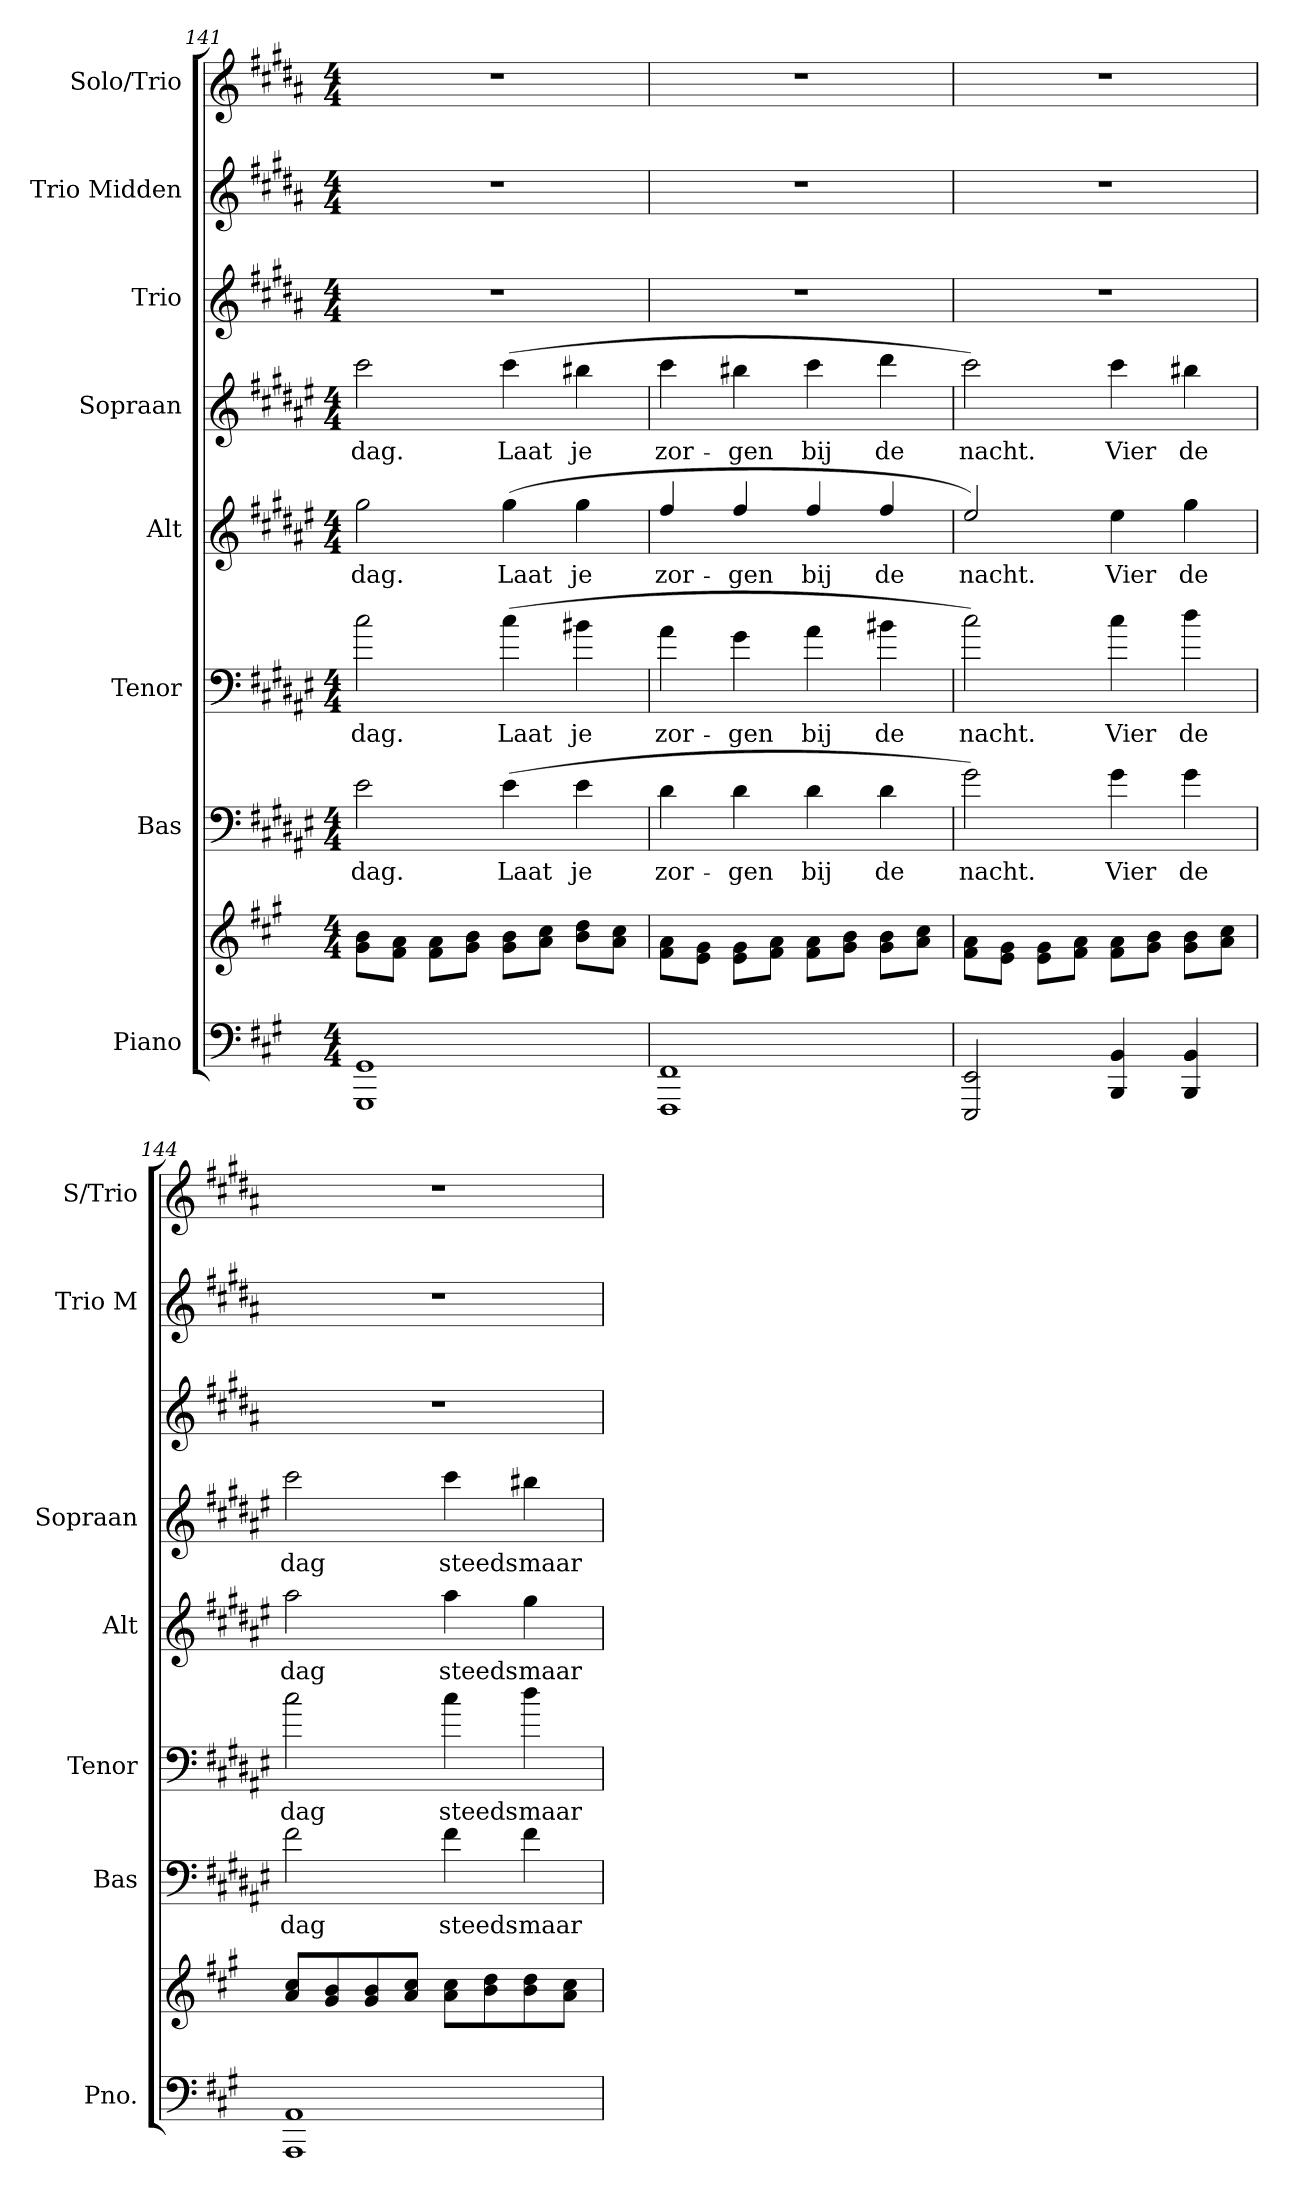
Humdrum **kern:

**kern	**kern	**kern	**text	**kern	**text	**kern	**text	**kern	**text	**kern	**kern	**kern
*part8	*part8	*part7	*part7	*part6	*part6	*part5	*part5	*part4	*part4	*part3	*part2	*part1
*staff9	*staff8	*staff7	*staff7	*staff6	*staff6	*staff5	*staff5	*staff4	*staff4	*staff3	*staff2	*staff1
*I"Piano	*	*I"Bas	*	*I"Tenor	*	*I"Alt	*	*I"Sopraan	*	*I"Trio	*I"Trio Midden	*I"Solo/Trio
*I'Pno.	*	*I'Bas	*	*I'Tenor	*	*I'Alt	*	*I'Sopraan	*	*	*I'Trio M	*I'S/Trio
!!LO:LB:g=z
*clefF4	*clefG2	*clefF4	*	*clefF4	*	*clefG2	*	*clefG2	*	*clefG2	*clefG2	*clefG2
*	*	*ITrd5c9	*	*ITrd5c9	*	*ITrd5c9	*	*ITrd5c9	*	*ITrd1c2	*ITrd1c2	*ITrd1c2
*k[f#c#g#]	*k[f#c#g#]	*k[f#c#g#]	*	*k[f#c#g#]	*	*k[f#c#g#]	*	*k[f#c#g#]	*	*k[f#c#g#]	*k[f#c#g#]	*k[f#c#g#]
*M4/4	*M4/4	*M4/4	*	*M4/4	*	*M4/4	*	*M4/4	*	*M4/4	*M4/4	*M4/4
=141	=141	=141	=141	=141	=141	=141	=141	=141	=141	=141	=141	=141
!	!	!	!LO:LY:b	!	!LO:LY:b	!	!LO:LY:b	!	!LO:LY:b	!	!	!
1GGG# 1GG#	8g#\ 8b\L	2G#\	dag.	2e\	dag.	2b\	dag.	2ee\	dag.	1r	1r	1r
.	8f#\ 8a\J	.	.	.	.	.	.	.	.	.	.	.
.	8f#\ 8a\L	.	.	.	.	.	.	.	.	.	.	.
.	8g#\ 8b\J	.	.	.	.	.	.	.	.	.	.	.
!	!	!	!LO:LY:b	!	!LO:LY:b	!	!LO:LY:b	!	!LO:LY:b	!	!	!
.	8g#\ 8b\L	(>4G#\	Laat	(>4e\	Laat	(>4b\	Laat	(>4ee\	Laat	.	.	.
.	8a\ 8cc#\J	.	.	.	.	.	.	.	.	.	.	.
!	!	!	!LO:LY:b	!	!LO:LY:b	!	!LO:LY:b	!	!LO:LY:b	!	!	!
.	8b\ 8dd\L	4G#\	je	4d#X\	je	4b\	je	4dd#X\	je	.	.	.
.	8a\ 8cc#\J	.	.	.	.	.	.	.	.	.	.	.
=142	=142	=142	=142	=142	=142	=142	=142	=142	=142	=142	=142	=142
!	!	!	!LO:LY:b	!	!LO:LY:b	!	!LO:LY:b	!	!LO:LY:b	!	!	!
1FFF# 1FF#	8f#\ 8a\L	4F#\	zor-	4c#\	zor-	4a/	zor-	4ee\	zor-	1r	1r	1r
.	8e\ 8g#\J	.	.	.	.	.	.	.	.	.	.	.
!	!	!	!LO:LY:b	!	!LO:LY:b	!	!LO:LY:b	!	!LO:LY:b	!	!	!
.	8e\ 8g#\L	4F#\	-gen	4B\	-gen	4a/	-gen	4dd#X\	-gen	.	.	.
.	8f#\ 8a\J	.	.	.	.	.	.	.	.	.	.	.
!	!	!	!LO:LY:b	!	!LO:LY:b	!	!LO:LY:b	!	!LO:LY:b	!	!	!
.	8f#\ 8a\L	4F#\	bij	4c#\	bij	4a/	bij	4ee\	bij	.	.	.
.	8g#\ 8b\J	.	.	.	.	.	.	.	.	.	.	.
!	!	!	!LO:LY:b	!	!LO:LY:b	!	!LO:LY:b	!	!LO:LY:b	!	!	!
.	8g#\ 8b\L	4F#\	de	4d#X\	de	4a/	de	4ff#\	de	.	.	.
.	8a\ 8cc#\J	.	.	.	.	.	.	.	.	.	.	.
=143	=143	=143	=143	=143	=143	=143	=143	=143	=143	=143	=143	=143
!	!	!	!LO:LY:b	!	!LO:LY:b	!	!LO:LY:b	!	!LO:LY:b	!	!	!
2EEE/ 2EE/	8f#\ 8a\L	2B\)	nacht.	2e\)	nacht.	2g#/)	nacht.	2ee\)	nacht.	1r	1r	1r
.	8e\ 8g#\J	.	.	.	.	.	.	.	.	.	.	.
.	8e\ 8g#\L	.	.	.	.	.	.	.	.	.	.	.
.	8f#\ 8a\J	.	.	.	.	.	.	.	.	.	.	.
!	!	!	!LO:LY:b	!	!LO:LY:b	!	!LO:LY:b	!	!LO:LY:b	!	!	!
4BBB/ 4BB/	8f#\ 8a\L	4B\	Vier	4e\	Vier	4g#\	Vier	4ee\	Vier	.	.	.
.	8g#\ 8b\J	.	.	.	.	.	.	.	.	.	.	.
!	!	!	!LO:LY:b	!	!LO:LY:b	!	!LO:LY:b	!	!LO:LY:b	!	!	!
4BBB/ 4BB/	8g#\ 8b\L	4B\	de	4f#\	de	4b\	de	4dd#X\	de	.	.	.
.	8a\ 8cc#\J	.	.	.	.	.	.	.	.	.	.	.
=144	=144	=144	=144	=144	=144	=144	=144	=144	=144	=144	=144	=144
!	!	!	!LO:LY:b	!	!LO:LY:b	!	!LO:LY:b	!	!LO:LY:b	!	!	!
1AAA 1AA	8a/ 8cc#/L	2A\	dag	2e\	dag	2cc#\	dag	2ee\	dag	1r	1r	1r
.	8g#/ 8b/	.	.	.	.	.	.	.	.	.	.	.
.	8g#/ 8b/	.	.	.	.	.	.	.	.	.	.	.
.	8a/ 8cc#/J	.	.	.	.	.	.	.	.	.	.	.
!	!	!	!LO:LY:b	!	!LO:LY:b	!	!LO:LY:b	!	!LO:LY:b	!	!	!
.	8a\ 8cc#\L	4A\	steeds	4e\	steeds	4cc#\	steeds	4ee\	steeds	.	.	.
.	8b\ 8dd\	.	.	.	.	.	.	.	.	.	.	.
!	!	!	!LO:LY:b	!	!LO:LY:b	!	!LO:LY:b	!	!LO:LY:b	!	!	!
.	8b\ 8dd\	4A\	maar	4f#\	maar	4b\	maar	4dd#X\	maar	.	.	.
.	8a\ 8cc#\J	.	.	.	.	.	.	.	.	.	.	.
=	=	=	=	=	=	=	=	=	=	=	=	=
*-	*-	*-	*-	*-	*-	*-	*-	*-	*-	*-	*-	*-
